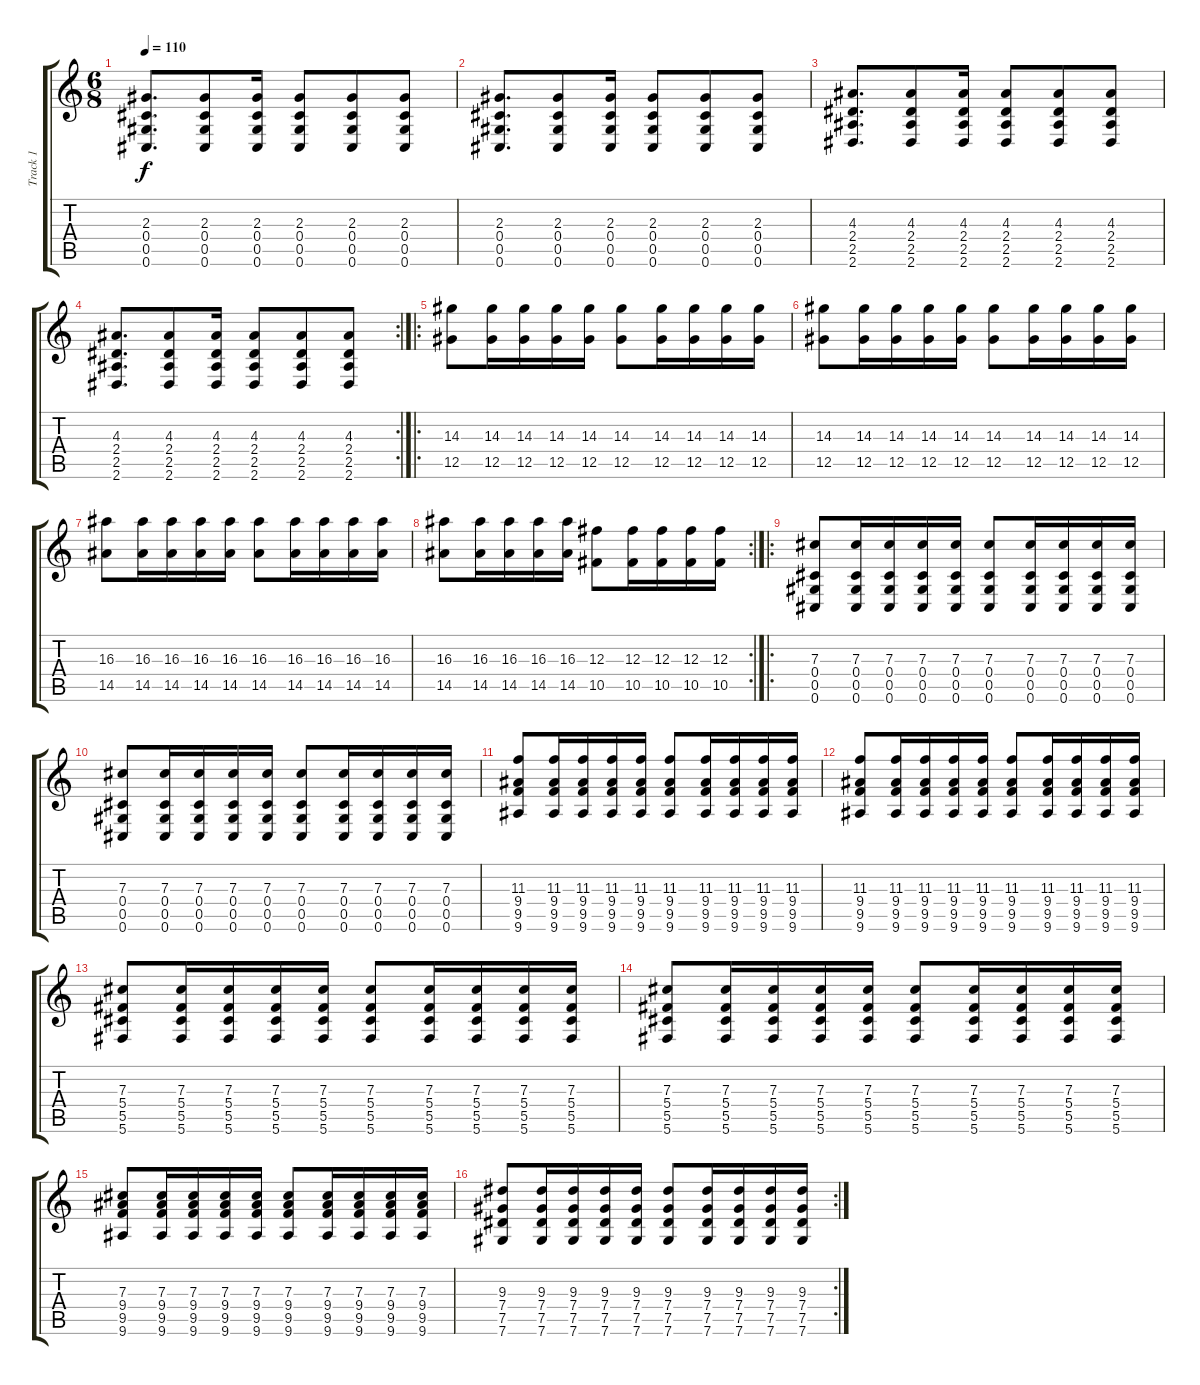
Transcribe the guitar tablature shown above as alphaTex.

\track ("Track 1" "Track 1") {instrument distortionguitar}
\staff {score tabs}
\tuning (Eb4 Bb3 Gb3 Db3 Ab2 Db2) {hide}
\ts (6 8)
\tempo 110
\clef g2
\ks c
(2.3 0.4 0.5 0.6).8{d dy f} (2.3 0.4 0.5 0.6).8 (2.3 0.4 0.5 0.6).16 (2.3 0.4 0.5 0.6).8 (2.3 0.4 0.5 0.6).8 (2.3 0.4 0.5 0.6).8 |
(2.3 0.4 0.5 0.6).8{d} (2.3 0.4 0.5 0.6).8 (2.3 0.4 0.5 0.6).16 (2.3 0.4 0.5 0.6).8 (2.3 0.4 0.5 0.6).8 (2.3 0.4 0.5 0.6).8 |
(4.3 2.4 2.5 2.6).8{d} (4.3 2.4 2.5 2.6).8 (4.3 2.4 2.5 2.6).16 (4.3 2.4 2.5 2.6).8 (4.3 2.4 2.5 2.6).8 (4.3 2.4 2.5 2.6).8 |
\rc 2
(4.3 2.4 2.5 2.6).8{d} (4.3 2.4 2.5 2.6).8 (4.3 2.4 2.5 2.6).16 (4.3 2.4 2.5 2.6).8 (4.3 2.4 2.5 2.6).8 (4.3 2.4 2.5 2.6).8 |
\ro
(14.3 12.5).8 (14.3 12.5).16 (14.3 12.5).16 (14.3 12.5).16 (14.3 12.5).16 (14.3 12.5).8 (14.3 12.5).16 (14.3 12.5).16 (14.3 12.5).16 (14.3 12.5).16 |
(14.3 12.5).8 (14.3 12.5).16 (14.3 12.5).16 (14.3 12.5).16 (14.3 12.5).16 (14.3 12.5).8 (14.3 12.5).16 (14.3 12.5).16 (14.3 12.5).16 (14.3 12.5).16 |
(16.3 14.5).8 (16.3 14.5).16 (16.3 14.5).16 (16.3 14.5).16 (16.3 14.5).16 (16.3 14.5).8 (16.3 14.5).16 (16.3 14.5).16 (16.3 14.5).16 (16.3 14.5).16 |
\rc 2
(16.3 14.5).8 (16.3 14.5).16 (16.3 14.5).16 (16.3 14.5).16 (16.3 14.5).16 (12.3 10.5).8 (12.3 10.5).16 (12.3 10.5).16 (12.3 10.5).16 (12.3 10.5).16 |
\ro
(7.3 0.4 0.5 0.6).8 (7.3 0.4 0.5 0.6).16 (7.3 0.4 0.5 0.6).16 (7.3 0.4 0.5 0.6).16 (7.3 0.4 0.5 0.6).16 (7.3 0.4 0.5 0.6).8 (7.3 0.4 0.5 0.6).16 (7.3 0.4 0.5 0.6).16 (7.3 0.4 0.5 0.6).16 (7.3 0.4 0.5 0.6).16 |
(7.3 0.4 0.5 0.6).8 (7.3 0.4 0.5 0.6).16 (7.3 0.4 0.5 0.6).16 (7.3 0.4 0.5 0.6).16 (7.3 0.4 0.5 0.6).16 (7.3 0.4 0.5 0.6).8 (7.3 0.4 0.5 0.6).16 (7.3 0.4 0.5 0.6).16 (7.3 0.4 0.5 0.6).16 (7.3 0.4 0.5 0.6).16 |
(11.3 9.4 9.5 9.6).8 (11.3 9.4 9.5 9.6).16 (11.3 9.4 9.5 9.6).16 (11.3 9.4 9.5 9.6).16 (11.3 9.4 9.5 9.6).16 (11.3 9.4 9.5 9.6).8 (11.3 9.4 9.5 9.6).16 (11.3 9.4 9.5 9.6).16 (11.3 9.4 9.5 9.6).16 (11.3 9.4 9.5 9.6).16 |
(11.3 9.4 9.5 9.6).8 (11.3 9.4 9.5 9.6).16 (11.3 9.4 9.5 9.6).16 (11.3 9.4 9.5 9.6).16 (11.3 9.4 9.5 9.6).16 (11.3 9.4 9.5 9.6).8 (11.3 9.4 9.5 9.6).16 (11.3 9.4 9.5 9.6).16 (11.3 9.4 9.5 9.6).16 (11.3 9.4 9.5 9.6).16 |
(7.3 5.4 5.5 5.6).8 (7.3 5.4 5.5 5.6).16 (7.3 5.4 5.5 5.6).16 (7.3 5.4 5.5 5.6).16 (7.3 5.4 5.5 5.6).16 (7.3 5.4 5.5 5.6).8 (7.3 5.4 5.5 5.6).16 (7.3 5.4 5.5 5.6).16 (7.3 5.4 5.5 5.6).16 (7.3 5.4 5.5 5.6).16 |
(7.3 5.4 5.5 5.6).8 (7.3 5.4 5.5 5.6).16 (7.3 5.4 5.5 5.6).16 (7.3 5.4 5.5 5.6).16 (7.3 5.4 5.5 5.6).16 (7.3 5.4 5.5 5.6).8 (7.3 5.4 5.5 5.6).16 (7.3 5.4 5.5 5.6).16 (7.3 5.4 5.5 5.6).16 (7.3 5.4 5.5 5.6).16 |
(7.3 9.4 9.5 9.6).8 (7.3 9.4 9.5 9.6).16 (7.3 9.4 9.5 9.6).16 (7.3 9.4 9.5 9.6).16 (7.3 9.4 9.5 9.6).16 (7.3 9.4 9.5 9.6).8 (7.3 9.4 9.5 9.6).16 (7.3 9.4 9.5 9.6).16 (7.3 9.4 9.5 9.6).16 (7.3 9.4 9.5 9.6).16 |
\rc 2
(9.3 7.4 7.5 7.6).8 (9.3 7.4 7.5 7.6).16 (9.3 7.4 7.5 7.6).16 (9.3 7.4 7.5 7.6).16 (9.3 7.4 7.5 7.6).16 (9.3 7.4 7.5 7.6).8 (9.3 7.4 7.5 7.6).16 (9.3 7.4 7.5 7.6).16 (9.3 7.4 7.5 7.6).16 (9.3 7.4 7.5 7.6).16
